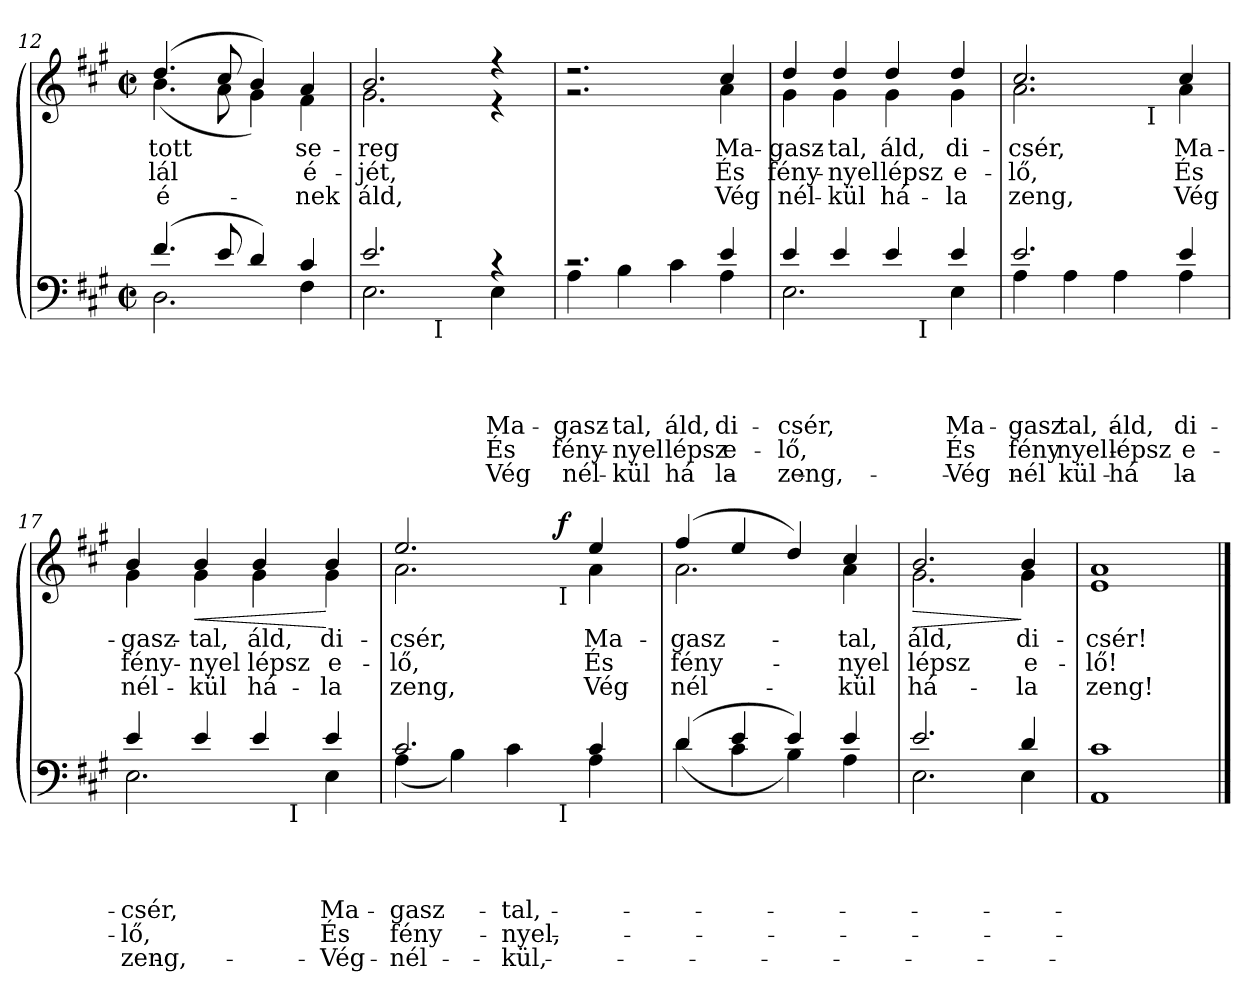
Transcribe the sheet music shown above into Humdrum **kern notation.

**kern	**text	**text	**text	**text	**text	**text	**kern	**text	**text	**text	**dynam
*part2	*part2	*part2	*part2	*part2	*part2	*part2	*part1	*part1	*part1	*part1	*part1
*staff2	*staff2	*staff2	*staff2	*staff2	*staff2	*staff2	*staff1	*staff1	*staff1	*staff1	*staff1
!!LO:LB:g=z
*clefF4	*	*	*	*	*	*	*clefG2	*	*	*	*
*k[f#c#g#]	*	*	*	*	*	*	*k[f#c#g#]	*	*	*	*
*f#:	*	*	*	*	*	*	*f#:	*	*	*	*
*M2/2	*	*	*	*	*	*	*M2/2	*	*	*	*
*met(c|)	*	*	*	*	*	*	*met(c|)	*	*	*	*
=12	=12	=12	=12	=12	=12	=12	=12	=12	=12	=12	=12
*^	*	*	*	*	*	*	*	*	*	*	*
!	!	!	!	!	!	!	!	!	!LO:LY:b	!LO:LY:b	!LO:LY:b	!
*	*	*	*	*	*	*	*	*^	*	*	*	*
(>4.f#/	2.D\	.	.	.	.	.	.	(>4.dd/	(<4.b\	-tott	-lál	é-	.
8e/	.	.	.	.	.	.	.	8cc#/	8a\	.	.	.	.
4d/)	.	.	.	.	.	.	.	4b/)	4g#\)	.	.	.	.
!	!	!	!	!	!	!	!	!	!	!LO:LY:b	!LO:LY:b	!LO:LY:b	!
4c#/	4F#\	.	.	.	.	.	.	4a/	4f#\	se-	é-	-nek	.
=13	=13	=13	=13	=13	=13	=13	=13	=13	=13	=13	=13	=13	=13
!	!	!	!	!	!	!	!	!	!	!LO:LY:b	!LO:LY:b	!LO:LY:b	!
*	*^	*	*	*	*	*	*	*	*	*	*	*	*
2.e/	2.E\	4..ryy	.	.	.	.	.	.	2.b/	2.g#\	-reg	-jét,	áld,	.
!	!	!LO:TX:b:t=I	!	!	!	!	!	!	!	!	!	!	!	!
.	.	2ryy	.	.	.	.	.	.	.	.	.	.	.	.
!	!	!	!	!	!	!LO:LY:b	!LO:LY:b	!LO:LY:b	!	!	!	!	!	!
4rc	4E\	.	.	.	.	Ma-	És	Vég	4r	4r	.	.	.	.
.	.	16ryy	.	.	.	.	.	.	.	.	.	.	.	.
*	*v	*v	*	*	*	*	*	*	*	*	*	*	*	*
=14	=14	=14	=14	=14	=14	=14	=14	=14	=14	=14	=14	=14	=14
*	*^	*	*	*	*	*	*	*	*	*	*	*	*
!	!	!	!	!	!	!LO:LY:b	!LO:LY:b	!LO:LY:b	!	!	!	!	!	!
*	*v	*v	*	*	*	*	*	*	*	*	*	*	*	*
2.rc	4A\	.	.	.	-gasz-	fény-	nél-	2.r	2.r	.	.	.	.
!	!	!	!	!	!LO:LY:b	!LO:LY:b	!LO:LY:b	!	!	!	!	!	!
.	4B\	.	.	.	-tal,	-nyel	-kül	.	.	.	.	.	.
!	!	!	!	!	!LO:LY:b	!LO:LY:b	!LO:LY:b	!	!	!	!	!	!
.	4c#\	.	.	.	áld,	lépsz	há-	.	.	.	.	.	.
!	!	!	!	!	!LO:LY:b	!LO:LY:b	!LO:LY:b	!	!	!	!	!	!
!	!	!	!	!	!	!	!	!	!	!LO:LY:b	!LO:LY:b	!LO:LY:b	!
4e/	4A\	.	.	.	di-	e-	-la	4cc#/	4a\	Ma-	És	Vég	.
=15	=15	=15	=15	=15	=15	=15	=15	=15	=15	=15	=15	=15	=15
!	!	!	!	!	!LO:LY:b	!LO:LY:b	!LO:LY:b	!	!	!	!	!	!
!	!	!	!	!	!	!	!	!	!	!LO:LY:b	!LO:LY:b	!LO:LY:b	!
*	*^	*	*	*	*	*	*	*	*	*	*	*	*
4e/	2.E\	2ryy	.	.	.	-csér,	-lő,	zeng,	4dd/	4g#\	-gasz-	fény-	nél-	.
!	!	!	!	!	!	!	!	!	!	!	!LO:LY:b	!LO:LY:b	!LO:LY:b	!
4e/	.	.	.	.	.	.	.	.	4dd/	4g#\	-tal,	-nyel	-kül	.
!	!	!	!	!	!	!	!	!	!	!	!LO:LY:b	!LO:LY:b	!LO:LY:b	!
4e/	.	8ryy	.	.	.	.	.	.	4dd/	4g#\	áld,	lépsz	há-	.
!	!	!LO:TX:b:t=I	!	!	!	!	!	!	!	!	!	!	!	!
.	.	4.ryy	.	.	.	.	.	.	.	.	.	.	.	.
!	!	!	!	!	!	!LO:LY:b	!LO:LY:b	!LO:LY:b	!	!	!	!	!	!
!	!	!	!	!	!	!	!	!	!	!	!LO:LY:b	!LO:LY:b	!LO:LY:b	!
4e/	4E\	.	.	.	.	Ma-	És	Vég	4dd/	4g#\	di-	e-	-la	.
*	*v	*v	*	*	*	*	*	*	*	*	*	*	*	*
*	*	*	*	*	*	*	*	*v	*v	*	*	*	*
=16	=16	=16	=16	=16	=16	=16	=16	=16	=16	=16	=16	=16
*	*^	*	*	*	*	*	*	*^	*	*	*	*
!	!	!	!	!	!	!LO:LY:b	!LO:LY:b	!LO:LY:b	!	!	!	!	!	!
*	*v	*v	*	*	*	*	*	*	*	*	*	*	*	*
*	*	*	*	*	*	*	*	*v	*v	*	*	*	*
*	*^	*	*	*	*	*	*	*^	*	*	*	*
!	!	!	!	!	!	!	!	!	!	!	!LO:LY:b	!LO:LY:b	!LO:LY:b	!
*	*v	*v	*	*	*	*	*	*	*	*^	*	*	*	*
2.e/	4A\	.	.	.	-gasz-	fény-	nél-	2.cc#/	2.a\	2ryy	-csér,	-lő,	zeng,	.
!	!	!	!	!	!LO:LY:b	!LO:LY:b	!LO:LY:b	!	!	!	!	!	!	!
.	4A\	.	.	.	-tal,	-nyel	-kül	.	.	.	.	.	.	.
!	!	!	!	!	!LO:LY:b	!LO:LY:b	!LO:LY:b	!	!	!	!	!	!	!
.	4A\	.	.	.	áld,	lépsz	há-	.	.	8ryy	.	.	.	.
!	!	!	!	!	!	!	!	!	!	!LO:TX:b:t=I	!	!	!	!
.	.	.	.	.	.	.	.	.	.	4.ryy	.	.	.	.
!	!	!	!	!	!LO:LY:b	!LO:LY:b	!LO:LY:b	!	!	!	!	!	!	!
!	!	!	!	!	!	!	!	!	!	!	!LO:LY:b	!LO:LY:b	!LO:LY:b	!
4e/	4A\	.	.	.	di-	e-	-la	4cc#/	4a\	.	Ma-	És	Vég	.
*	*	*	*	*	*	*	*	*v	*v	*v	*	*	*	*
!!LO:LB:g=z
=17	=17	=17	=17	=17	=17	=17	=17	=17	=17	=17	=17	=17
*	*	*	*	*	*	*	*	*^	*	*	*	*
*	*	*	*	*	*	*	*	*	*^	*	*	*	*
!	!	!	!	!	!LO:LY:b	!LO:LY:b	!LO:LY:b	!	!	!	!	!	!	!
*	*	*	*	*	*	*	*	*v	*v	*v	*	*	*	*
*	*	*	*	*	*	*	*	*^	*	*	*	*
*	*	*	*	*	*	*	*	*	*^	*	*	*	*
!	!	!	!	!	!	!	!	!	!	!	!LO:LY:b	!LO:LY:b	!LO:LY:b	!
*	*^	*	*	*	*	*	*	*	*v	*v	*	*	*	*
4e/	2.E\	2ryy	.	.	.	-csér,	-lő,	zeng,	4b/	4g#\	-gasz-	fény-	nél-	.
!	!	!	!	!	!	!	!	!	!	!	!LO:LY:b	!LO:LY:b	!LO:LY:b	!LO:HP:b
4e/	.	.	.	.	.	.	.	.	4b/	4g#\	-tal,	-nyel	-kül	<
!	!	!	!	!	!	!	!	!	!	!	!LO:LY:b	!LO:LY:b	!LO:LY:b	!
4e/	.	8ryy	.	.	.	.	.	.	4b/	4g#\	áld,	lépsz	há-	.
!	!	!LO:TX:b:t=I	!	!	!	!	!	!	!	!	!	!	!	!
.	.	4.ryy	.	.	.	.	.	.	.	.	.	.	.	.
!	!	!	!	!	!	!LO:LY:b	!LO:LY:b	!LO:LY:b	!	!	!	!	!	!
!	!	!	!	!	!	!	!	!	!	!	!LO:LY:b	!LO:LY:b	!LO:LY:b	!
4e/	4E\	.	.	.	.	Ma-	És	Vég	4b/	4g#\	di-	e-	-la	[
*	*	*	*	*	*	*	*	*	*v	*v	*	*	*	*
=18	=18	=18	=18	=18	=18	=18	=18	=18	=18	=18	=18	=18	=18
*	*	*	*	*	*	*	*	*	*^	*	*	*	*
!	!	!	!	!	!	!LO:LY:b	!LO:LY:b	!LO:LY:b	!	!	!	!	!	!
*	*	*	*	*	*	*	*	*	*v	*v	*	*	*	*
*	*	*	*	*	*	*	*	*	*^	*	*	*	*
!	!	!	!	!	!	!	!	!	!	!	!LO:LY:b	!LO:LY:b	!LO:LY:b	!
*	*	*	*	*	*	*	*	*	*	*^	*	*	*	*
2.c#/	(<4A\	2ryy	.	.	.	-gasz-	fény-	nél-	2.ee/	2.a\	2ryy	-csér,	-lő,	zeng,	.
.	4B\)	.	.	.	.	.	.	.	.	.	.	.	.	.	.
!	!	!	!	!	!	!LO:LY:b	!LO:LY:b	!LO:LY:b	!	!	!	!	!	!	!
.	4c#\	8ryy	.	.	.	-tal,	-nyel,	-kül,	.	.	8ryy	.	.	.	.
.	.	32ryy	.	.	.	.	.	.	.	.	32ryy	.	.	.	.
!	!	!	!	!	!	!	!	!	!	!	!LO:TX:b:t=I	!	!	!	!
!	!	!LO:TX:b:t=I	!	!	!	!	!	!	!	!	!	!	!	!	!
!	!	!	!	!	!	!	!	!	!	!	!	!	!	!	!LO:DY:a
.	.	4ryy	.	.	.	.	.	.	.	.	4ryy	.	.	.	f
!	!	!	!	!	!	!	!	!	!	!	!	!LO:LY:b	!LO:LY:b	!LO:LY:b	!
4c#/	4A\	.	.	.	.	.	.	.	4ee/	4a\	.	Ma-	És	Vég	.
.	.	16.ryy	.	.	.	.	.	.	.	.	16.ryy	.	.	.	.
*	*v	*v	*	*	*	*	*	*	*	*	*	*	*	*	*
*	*	*	*	*	*	*	*	*v	*v	*v	*	*	*	*
=19	=19	=19	=19	=19	=19	=19	=19	=19	=19	=19	=19	=19
*	*^	*	*	*	*	*	*	*^	*	*	*	*
*	*	*	*	*	*	*	*	*	*	*^	*	*	*	*
!	!	!	!	!	!	!	!	!	!	!	!	!LO:LY:b	!LO:LY:b	!LO:LY:b	!
*	*v	*v	*	*	*	*	*	*	*	*	*	*	*	*	*
*	*	*	*	*	*	*	*	*	*v	*v	*	*	*	*
(>4d/	(<4d\	.	.	.	.	.	.	(>4ff#/	2.a\	-gasz-	fény-	nél-	.
4e/	4c#\	.	.	.	.	.	.	4ee/	.	.	.	.	.
4e/)	4B\)	.	.	.	.	.	.	4dd/)	.	.	.	.	.
!	!	!	!	!	!	!	!	!	!	!LO:LY:b	!LO:LY:b	!LO:LY:b	!
4e/	4A\	.	.	.	.	.	.	4cc#/	4a\	-tal,	-nyel	-kül	.
=20	=20	=20	=20	=20	=20	=20	=20	=20	=20	=20	=20	=20	=20
!	!	!	!	!	!	!	!	!	!	!LO:LY:b	!LO:LY:b	!LO:LY:b	!LO:HP:b
2.e/	2.E\	.	.	.	.	.	.	2.b/	2.g#\	áld,	lépsz	há-	>
!	!	!	!	!	!	!	!	!	!	!LO:LY:b	!LO:LY:b	!LO:LY:b	!
4d/	4E\	.	.	.	.	.	.	4b/	4g#\	di-	e-	-la	]
=21	=21	=21	=21	=21	=21	=21	=21	=21	=21	=21	=21	=21	=21
!	!	!	!	!	!	!	!	!	!	!LO:LY:b	!LO:LY:b	!LO:LY:b	!
1c#	1AA	.	.	.	.	.	.	1a	1e	-csér!	-lő!	zeng!	.
*v	*v	*	*	*	*	*	*	*	*	*	*	*	*
*	*	*	*	*	*	*	*v	*v	*	*	*	*
==	==	==	==	==	==	==	==	==	==	==	==
*-	*-	*-	*-	*-	*-	*-	*-	*-	*-	*-	*-
